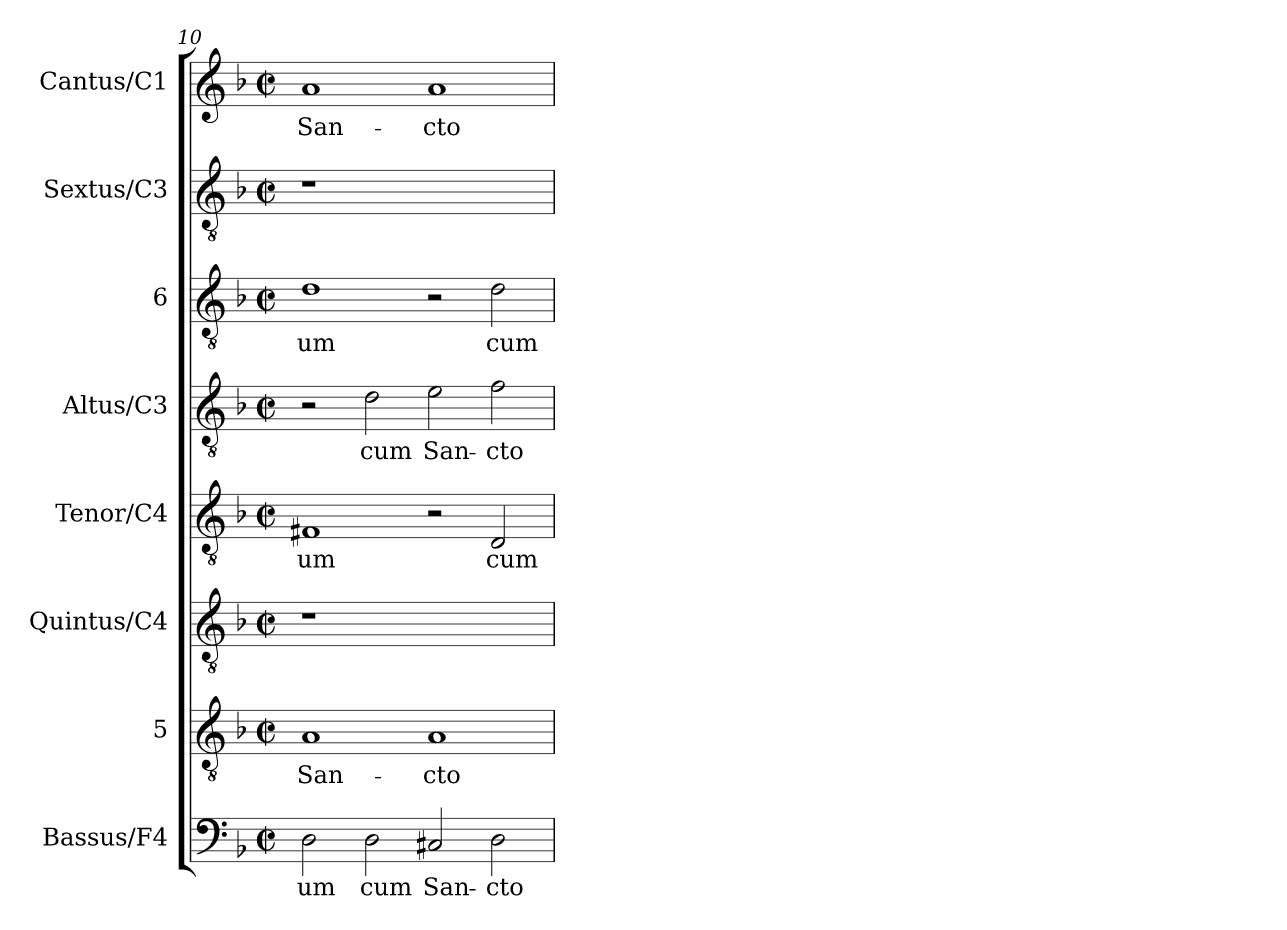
**kern	**text	**kern	**text	**kern	**kern	**text	**kern	**text	**kern	**text	**kern	**kern	**text
*part8	*part8	*part7	*part7	*part6	*part5	*part5	*part4	*part4	*part3	*part3	*part2	*part1	*part1
*staff8	*staff8	*staff7	*staff7	*staff6	*staff5	*staff5	*staff4	*staff4	*staff3	*staff3	*staff2	*staff1	*staff1
*I"Bassus/F4	*	*I"5	*	*I"Quintus/C4	*I"Tenor/C4	*	*I"Altus/C3	*	*I"6	*	*I"Sextus/C3	*I"Cantus/C1	*
*I'B	*	*	*	*	*I'T	*	*I'A	*	*	*	*	*I'C	*
*clefF4	*	*clefGv2	*	*clefGv2	*clefGv2	*	*clefGv2	*	*clefGv2	*	*clefGv2	*clefG2	*
*k[b-]	*	*k[b-]	*	*k[b-]	*k[b-]	*	*k[b-]	*	*k[b-]	*	*k[b-]	*k[b-]	*
*F:	*	*F:	*	*F:	*F:	*	*F:	*	*F:	*	*F:	*F:	*
*M2/2	*	*M2/2	*	*M2/2	*M2/2	*	*M2/2	*	*M2/2	*	*M2/2	*M2/2	*
*met(c|)	*	*met(c|)	*	*met(c|)	*met(c|)	*	*met(c|)	*	*met(c|)	*	*met(c|)	*met(c|)	*
=10	=10	=10	=10	=10	=10	=10	=10	=10	=10	=10	=10	=10	=10
!	!LO:LY:b:cj	!	!LO:LY:b:cj	!	!	!LO:LY:b:cj	!	!	!	!LO:LY:b:cj	!	!	!LO:LY:b:cj
2D\	-um	1A	San-	1r	1F#X	-um	2r	.	1d	-um	1r	1a	San-
!	!LO:LY:b:cj	!	!	!	!	!	!	!LO:LY:b:cj	!	!	!	!	!
2D\	cum	.	.	.	.	.	2d\	cum	.	.	.	.	.
!	!LO:LY:b:cj	!	!LO:LY:b:cj	!	!	!	!	!LO:LY:b:cj	!	!	!	!	!LO:LY:b:cj
2C#X/	San-	1A	-cto	1ryy	2r	.	2e\	San-	2r	.	1ryy	1a	-cto
!	!LO:LY:b:cj	!	!	!	!	!LO:LY:b:cj	!	!LO:LY:b:cj	!	!LO:LY:b:cj	!	!	!
2D\	-cto	.	.	.	2D/	cum	2f\	-cto	2d\	cum	.	.	.
=	=	=	=	=	=	=	=	=	=	=	=	=	=
*-	*-	*-	*-	*-	*-	*-	*-	*-	*-	*-	*-	*-	*-
